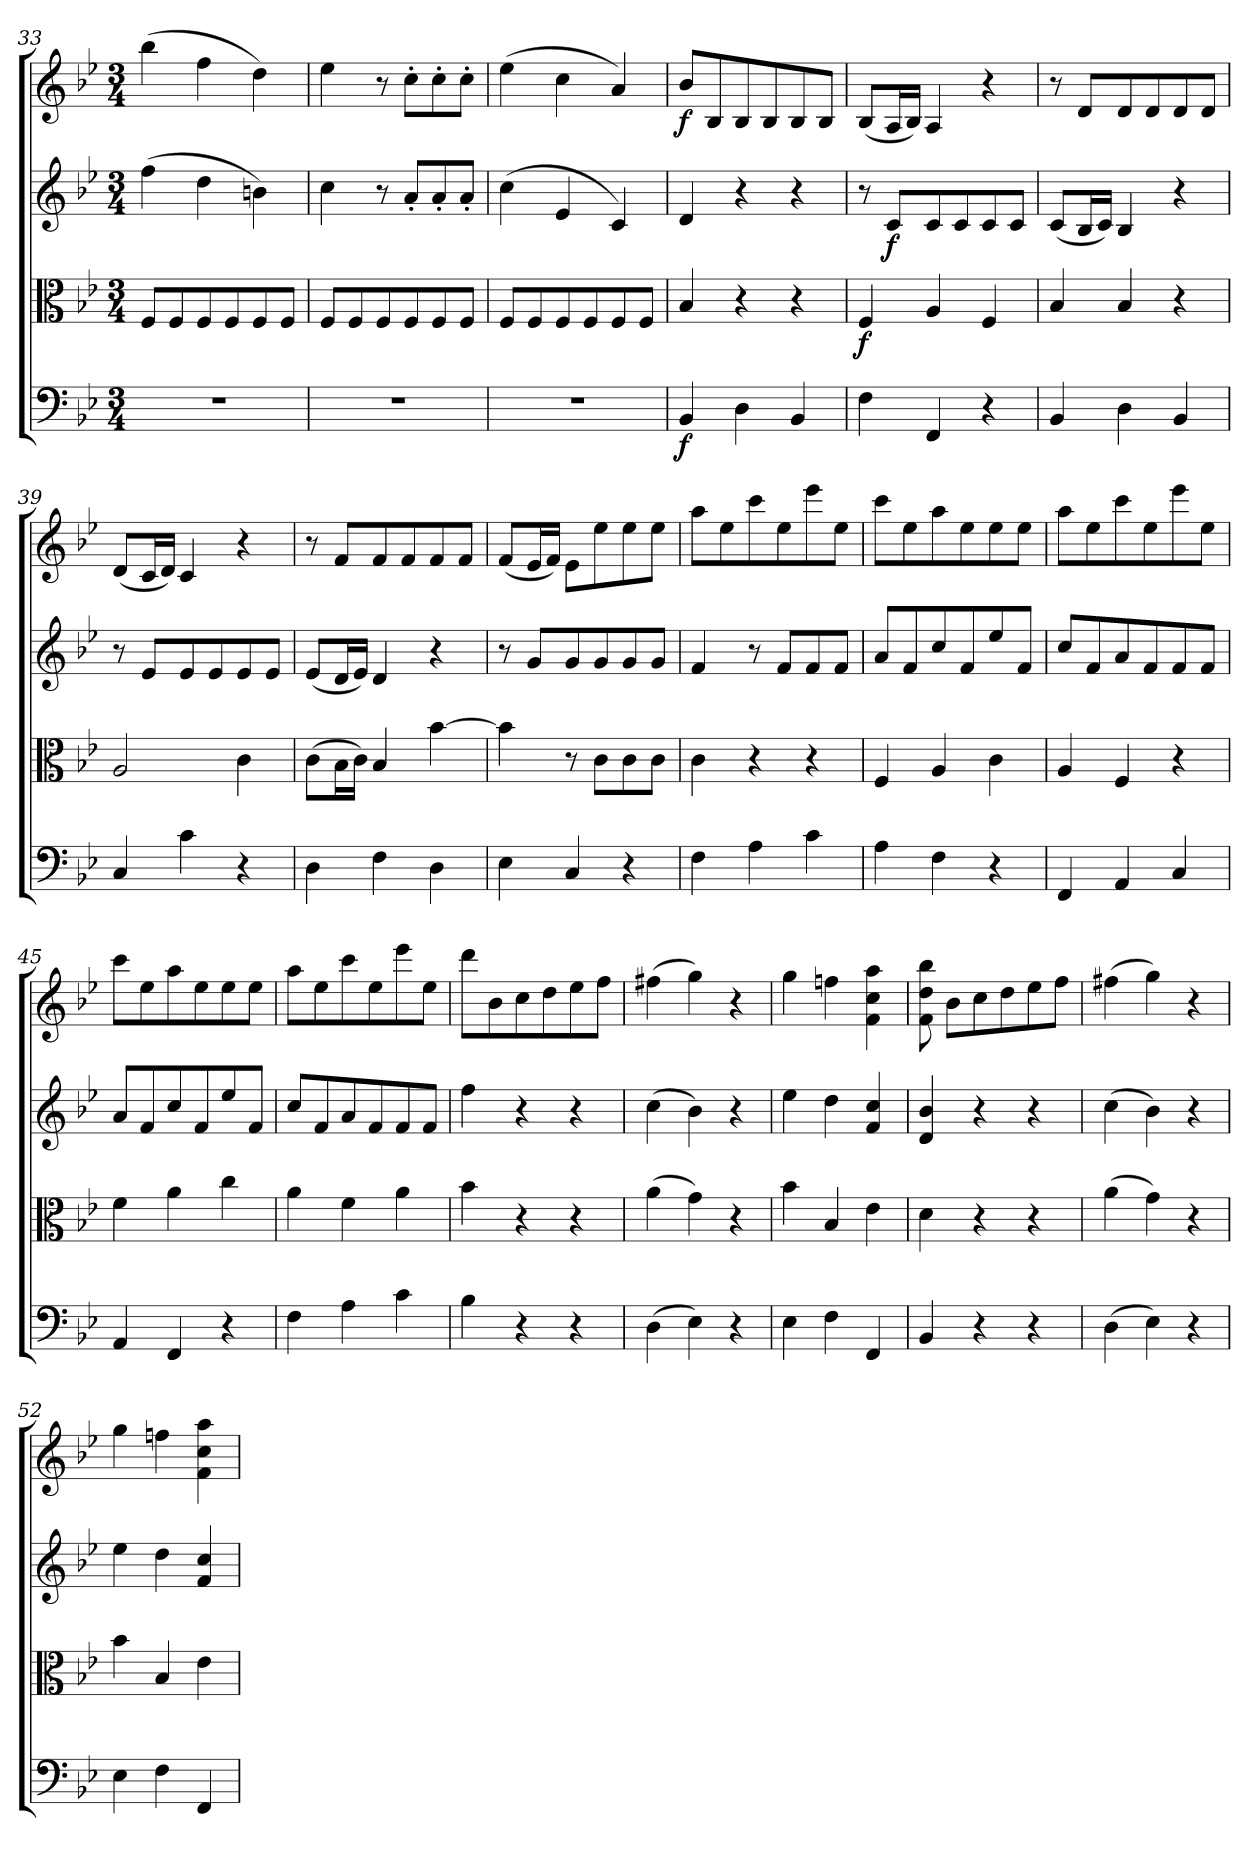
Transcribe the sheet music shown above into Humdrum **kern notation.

**kern	**dynam	**kern	**dynam	**kern	**dynam	**kern	**dynam
*part4	*part4	*part3	*part3	*part2	*part2	*part1	*part1
*staff4	*staff4	*staff3	*staff3	*staff2	*staff2	*staff1	*staff1
*clefF4	*	*clefC3	*	*clefG2	*	*clefG2	*
*k[b-e-]	*	*k[b-e-]	*	*k[b-e-]	*	*k[b-e-]	*
*g:	*	*g:	*	*g:	*	*g:	*
*M3/4	*	*M3/4	*	*M3/4	*	*M3/4	*
=33	=33	=33	=33	=33	=33	=33	=33
2.r	.	8F/L	.	(4ff\	.	(4bb-\	.
.	.	8F/	.	.	.	.	.
.	.	8F/	.	4dd\	.	4ff\	.
.	.	8F/	.	.	.	.	.
.	.	8F/	.	4bn\)	.	4dd\)	.
.	.	8F/J	.	.	.	.	.
=34	=34	=34	=34	=34	=34	=34	=34
2.r	.	8F/L	.	4cc\	.	4ee-\	.
.	.	8F/	.	.	.	.	.
.	.	8F/	.	8r	.	8r	.
.	.	8F/	.	8a'/L	.	8cc'\L	.
.	.	8F/	.	8a'/	.	8cc'\	.
.	.	8F/J	.	8a'/J	.	8cc'\J	.
=35	=35	=35	=35	=35	=35	=35	=35
2.r	.	8F/L	.	(4cc\	.	(4ee-\	.
.	.	8F/	.	.	.	.	.
.	.	8F/	.	4e-/	.	4cc\	.
.	.	8F/	.	.	.	.	.
.	.	8F/	.	4c/)	.	4a/)	.
.	.	8F/J	.	.	.	.	.
=36	=36	=36	=36	=36	=36	=36	=36
4BB-/	f	4B-/	.	4d/	.	8b-/L	f
.	.	.	.	.	.	8B-/	.
4D\	.	4r	.	4r	.	8B-/	.
.	.	.	.	.	.	8B-/	.
4BB-/	.	4r	.	4r	.	8B-/	.
.	.	.	.	.	.	8B-/J	.
=37	=37	=37	=37	=37	=37	=37	=37
4F\	.	4F/	f	8r	.	(8B-/L	.
.	.	.	.	8c/L	f	16A/L	.
.	.	.	.	.	.	16B-/JJ)	.
4FF/	.	4A/	.	8c/	.	4A/	.
.	.	.	.	8c/	.	.	.
4r	.	4F/	.	8c/	.	4r	.
.	.	.	.	8c/J	.	.	.
=38	=38	=38	=38	=38	=38	=38	=38
4BB-/	.	4B-/	.	(8c/L	.	8r	.
.	.	.	.	16B-/L	.	8d/L	.
.	.	.	.	16c/JJ)	.	.	.
4D\	.	4B-/	.	4B-/	.	8d/	.
.	.	.	.	.	.	8d/	.
4BB-/	.	4r	.	4r	.	8d/	.
.	.	.	.	.	.	8d/J	.
=39	=39	=39	=39	=39	=39	=39	=39
4C/	.	2A/	.	8r	.	(8d/L	.
.	.	.	.	8e-/L	.	16c/L	.
.	.	.	.	.	.	16d/JJ)	.
4c\	.	.	.	8e-/	.	4c/	.
.	.	.	.	8e-/	.	.	.
4r	.	4c\	.	8e-/	.	4r	.
.	.	.	.	8e-/J	.	.	.
=40	=40	=40	=40	=40	=40	=40	=40
4D\	.	(8c\L	.	(8e-/L	.	8r	.
.	.	16B-\L	.	16d/L	.	8f/L	.
.	.	16c\JJ)	.	16e-/JJ)	.	.	.
4F\	.	4B-/	.	4d/	.	8f/	.
.	.	.	.	.	.	8f/	.
4D\	.	[4b-\	.	4r	.	8f/	.
.	.	.	.	.	.	8f/J	.
=41	=41	=41	=41	=41	=41	=41	=41
4E-\	.	4b-\]	.	8r	.	(8f/L	.
.	.	.	.	8g/L	.	16e-/L	.
.	.	.	.	.	.	16f/JJ)	.
4C/	.	8r	.	8g/	.	8e-\L	.
.	.	8c\L	.	8g/	.	8ee-\	.
4r	.	8c\	.	8g/	.	8ee-\	.
.	.	8c\J	.	8g/J	.	8ee-\J	.
=42	=42	=42	=42	=42	=42	=42	=42
4F\	.	4c\	.	4f/	.	8aa\L	.
.	.	.	.	.	.	8ee-\	.
4A\	.	4r	.	8r	.	8ccc\	.
.	.	.	.	8f/L	.	8ee-\	.
4c\	.	4r	.	8f/	.	8eee-\	.
.	.	.	.	8f/J	.	8ee-\J	.
=43	=43	=43	=43	=43	=43	=43	=43
4A\	.	4F/	.	8a/L	.	8ccc\L	.
.	.	.	.	8f/	.	8ee-\	.
4F\	.	4A/	.	8cc/	.	8aa\	.
.	.	.	.	8f/	.	8ee-\	.
4r	.	4c\	.	8ee-/	.	8ee-\	.
.	.	.	.	8f/J	.	8ee-\J	.
=44	=44	=44	=44	=44	=44	=44	=44
4FF/	.	4A/	.	8cc/L	.	8aa\L	.
.	.	.	.	8f/	.	8ee-\	.
4AA/	.	4F/	.	8a/	.	8ccc\	.
.	.	.	.	8f/	.	8ee-\	.
4C/	.	4r	.	8f/	.	8eee-\	.
.	.	.	.	8f/J	.	8ee-\J	.
=45	=45	=45	=45	=45	=45	=45	=45
4AA/	.	4f\	.	8a/L	.	8ccc\L	.
.	.	.	.	8f/	.	8ee-\	.
4FF/	.	4a\	.	8cc/	.	8aa\	.
.	.	.	.	8f/	.	8ee-\	.
4r	.	4cc\	.	8ee-/	.	8ee-\	.
.	.	.	.	8f/J	.	8ee-\J	.
=46	=46	=46	=46	=46	=46	=46	=46
4F\	.	4a\	.	8cc/L	.	8aa\L	.
.	.	.	.	8f/	.	8ee-\	.
4A\	.	4f\	.	8a/	.	8ccc\	.
.	.	.	.	8f/	.	8ee-\	.
4c\	.	4a\	.	8f/	.	8eee-\	.
.	.	.	.	8f/J	.	8ee-\J	.
=47	=47	=47	=47	=47	=47	=47	=47
4B-\	.	4b-\	.	4ff\	.	8ddd\L	.
.	.	.	.	.	.	8b-\	.
4r	.	4r	.	4r	.	8cc\	.
.	.	.	.	.	.	8dd\	.
4r	.	4r	.	4r	.	8ee-\	.
.	.	.	.	.	.	8ff\J	.
=48	=48	=48	=48	=48	=48	=48	=48
(4D\	.	(4a\	.	(4cc\	.	(4ff#X\	.
4E-\)	.	4g\)	.	4b-\)	.	4gg\)	.
4r	.	4r	.	4r	.	4r	.
=49	=49	=49	=49	=49	=49	=49	=49
4E-\	.	4b-\	.	4ee-\	.	4gg\	.
4F\	.	4B-/	.	4dd\	.	4ffn\	.
4FF/	.	4e-\	.	4f/ 4cc/	.	4f\ 4cc\ 4aa\	.
=50	=50	=50	=50	=50	=50	=50	=50
4BB-/	.	4d\	.	4d/ 4b-/	.	8f\ 8dd\ 8bb-\	.
.	.	.	.	.	.	8b-\L	.
4r	.	4r	.	4r	.	8cc\	.
.	.	.	.	.	.	8dd\	.
4r	.	4r	.	4r	.	8ee-\	.
.	.	.	.	.	.	8ff\J	.
=51	=51	=51	=51	=51	=51	=51	=51
(4D\	.	(4a\	.	(4cc\	.	(4ff#X\	.
4E-\)	.	4g\)	.	4b-\)	.	4gg\)	.
4r	.	4r	.	4r	.	4r	.
=52	=52	=52	=52	=52	=52	=52	=52
4E-\	.	4b-\	.	4ee-\	.	4gg\	.
4F\	.	4B-/	.	4dd\	.	4ffn\	.
4FF/	.	4e-\	.	4f/ 4cc/	.	4f\ 4cc\ 4aa\	.
=	=	=	=	=	=	=	=
*-	*-	*-	*-	*-	*-	*-	*-
